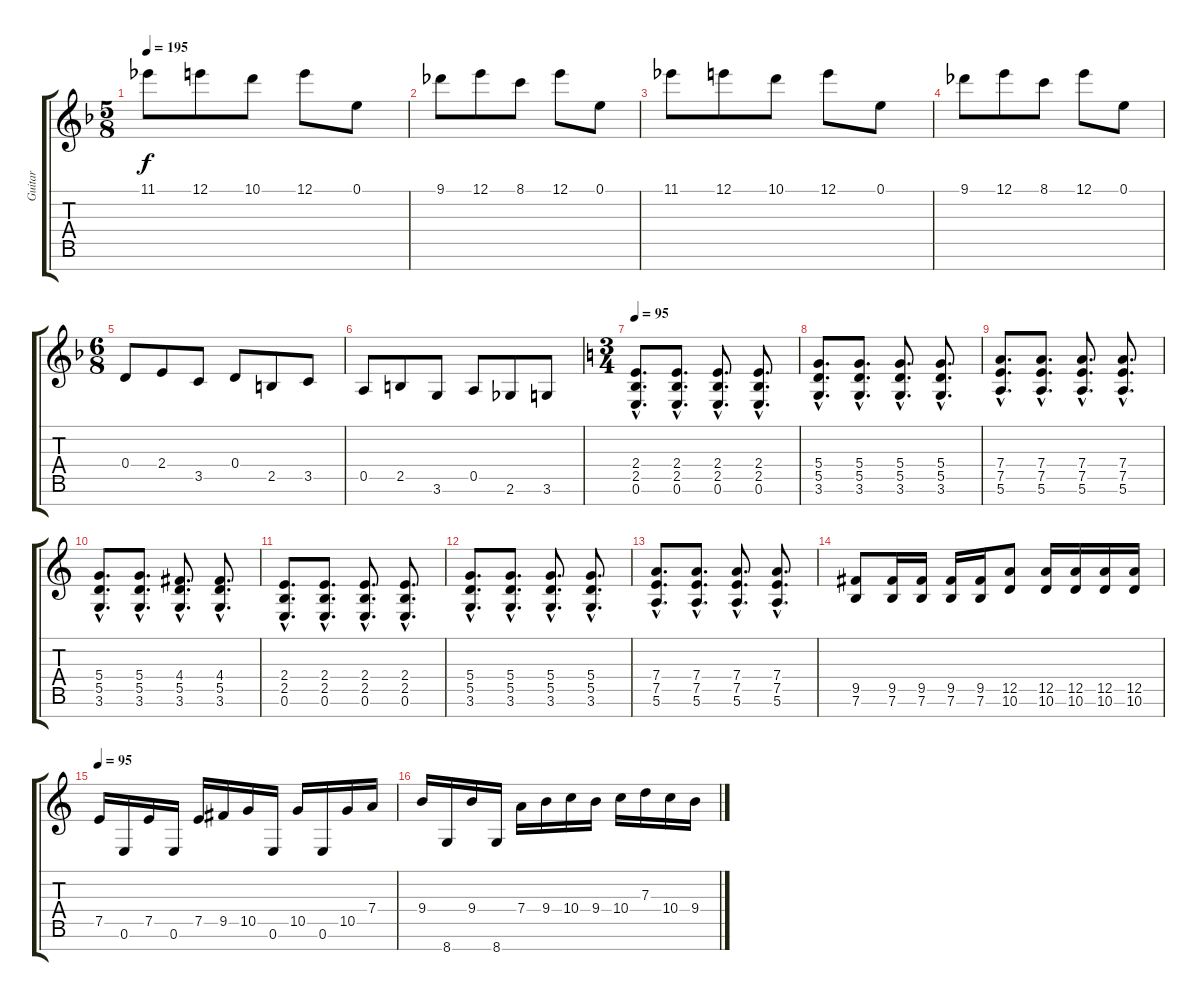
\track ("Guitar" "Guitar") {instrument distortionguitar}
\staff {score tabs}
\tuning (E4 B3 G3 D3 A2 E2 B1) {hide}
\ts (5 8)
\tempo 195
\clef g2
\ks f
11.1.8{dy f} 12.1.8 10.1.8 12.1.8 0.1.8 |
9.1.8 12.1.8 8.1.8 12.1.8 0.1.8 |
11.1.8 12.1.8 10.1.8 12.1.8 0.1.8 |
9.1.8 12.1.8 8.1.8 12.1.8 0.1.8 |
\ts (6 8)
0.4.8 2.4.8 3.5.8 0.4.8 2.5.8 3.5.8 |
0.5.8 2.5.8 3.6.8 0.5.8 2.6.8 3.6.8 |
\ts (3 4)
\tempo 95
\ks c
(2.4{hac} 2.5{hac} 0.6{hac}).8{d} (2.4{hac} 2.5{hac} 0.6{hac}).8{d} (2.4{hac} 2.5{hac} 0.6{hac}).8{d} (2.4{hac} 2.5{hac} 0.6{hac}).8{d} |
(5.4{hac} 5.5{hac} 3.6{hac}).8{d} (5.4{hac} 5.5{hac} 3.6{hac}).8{d} (5.4{hac} 5.5{hac} 3.6{hac}).8{d} (5.4{hac} 5.5{hac} 3.6{hac}).8{d} |
(7.4{hac} 7.5{hac} 5.6{hac}).8{d} (7.4{hac} 7.5{hac} 5.6{hac}).8{d} (7.4{hac} 7.5{hac} 5.6{hac}).8{d} (7.4{hac} 7.5{hac} 5.6{hac}).8{d} |
(5.4{hac} 5.5{hac} 3.6{hac}).8{d} (5.4{hac} 5.5{hac} 3.6{hac}).8{d} (4.4{hac} 5.5{hac} 3.6{hac}).8{d} (4.4{hac} 5.5{hac} 3.6{hac}).8{d} |
(2.4{hac} 2.5{hac} 0.6{hac}).8{d} (2.4{hac} 2.5{hac} 0.6{hac}).8{d} (2.4{hac} 2.5{hac} 0.6{hac}).8{d} (2.4{hac} 2.5{hac} 0.6{hac}).8{d} |
(5.4{hac} 5.5{hac} 3.6{hac}).8{d} (5.4{hac} 5.5{hac} 3.6{hac}).8{d} (5.4{hac} 5.5{hac} 3.6{hac}).8{d} (5.4{hac} 5.5{hac} 3.6{hac}).8{d} |
(7.4{hac} 7.5{hac} 5.6{hac}).8{d} (7.4{hac} 7.5{hac} 5.6{hac}).8{d} (7.4{hac} 7.5{hac} 5.6{hac}).8{d} (7.4{hac} 7.5{hac} 5.6{hac}).8{d} |
(9.5 7.6).8 (9.5 7.6).16 (9.5 7.6).16 (9.5 7.6).16 (9.5 7.6).16 (12.5 10.6).8 (12.5 10.6).16 (12.5 10.6).16 (12.5 10.6).16 (12.5 10.6).16 |
\tempo 95
7.5.16 0.6.16 7.5.16 0.6.16 7.5.16 9.5.16 10.5.16 0.6.16 10.5.16 0.6.16 10.5.16 7.4.16 |
9.4.16 8.7.16 9.4.16 8.7.16 7.4.16 9.4.16 10.4.16 9.4.16 10.4.16 7.3.16 10.4.16 9.4.16
